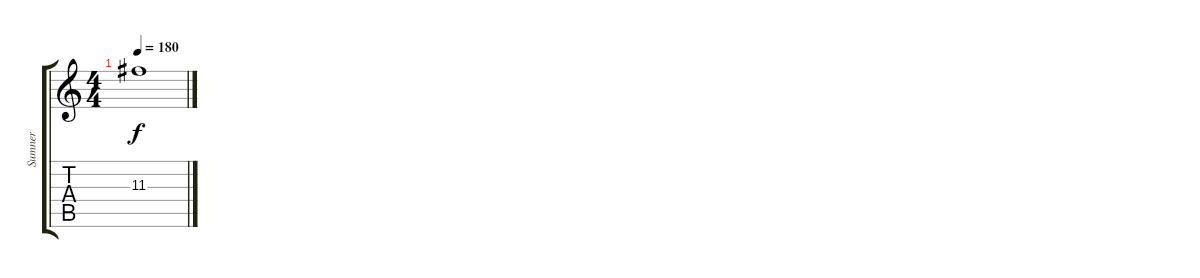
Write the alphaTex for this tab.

\track ("Sumner" "Sumner") {instrument overdrivenguitar}
\staff {score tabs}
\tuning (E4 B3 G3 D3 A2 E2) {hide}
\ts (4 4)
\tempo 180
\clef g2
\ks c
11.3.1{dy f}
